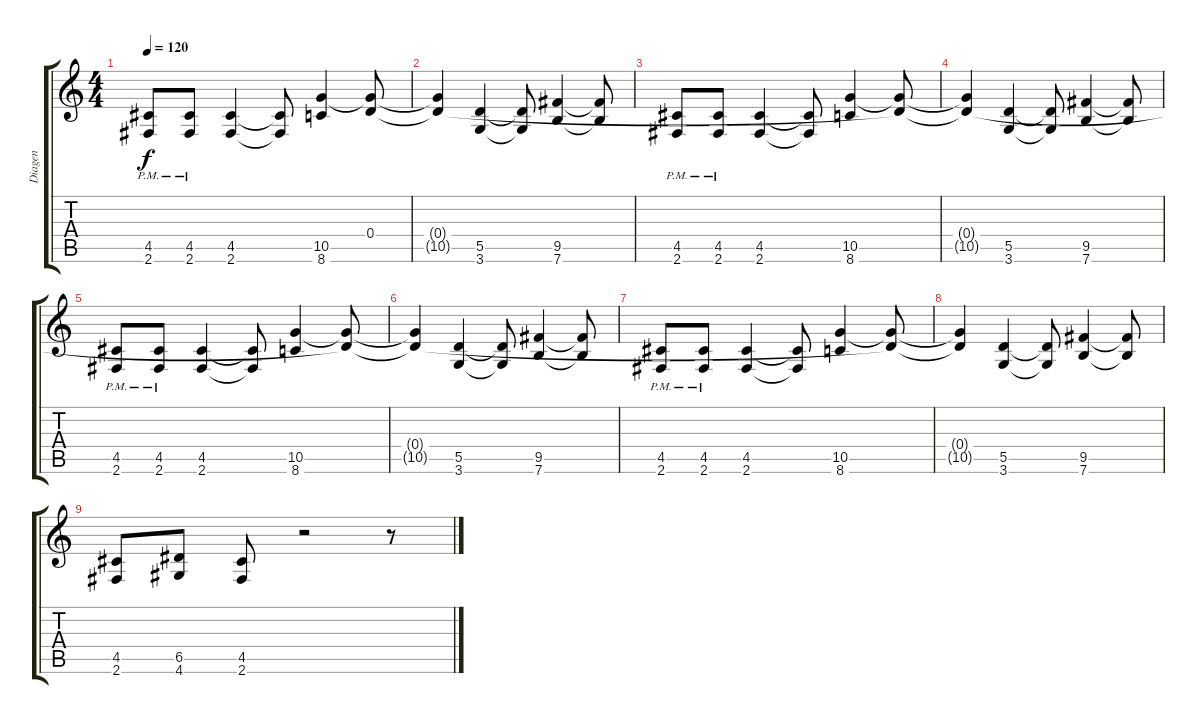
\track ("Diagen" "Diagen") {instrument overdrivenguitar}
\staff {score tabs}
\tuning (E4 B3 G3 D3 A2 E2) {hide}
\ts (4 4)
\tempo 120
\clef g2
\ks c
(4.5{pm} 2.6{pm}).8{dy f} (4.5{pm} 2.6{pm}).8 (4.5 2.6).4 (4.5{t} 2.6{t}).8 (10.5 8.6).4 (0.4{t} 10.5{t}).8 |
(0.4{t} 10.5{t}).4 (5.5 3.6).4 (5.5{t} 3.6{t}).8 (9.5 7.6).4 (9.5{t} 7.6{t}).8 |
(4.5{pm} 2.6{pm}).8 (4.5{pm} 2.6{pm}).8 (4.5 2.6).4 (4.5{t} 2.6{t}).8 (10.5 8.6).4 (0.4{t} 10.5{t}).8 |
(0.4{t} 10.5{t}).4 (5.5 3.6).4 (5.5{t} 3.6{t}).8 (9.5 7.6).4 (9.5{t} 7.6{t}).8 |
(4.5{pm} 2.6{pm}).8 (4.5{pm} 2.6{pm}).8 (4.5 2.6).4 (4.5{t} 2.6{t}).8 (10.5 8.6).4 (0.4{t} 10.5{t}).8 |
(0.4{t} 10.5{t}).4 (5.5 3.6).4 (5.5{t} 3.6{t}).8 (9.5 7.6).4 (9.5{t} 7.6{t}).8 |
(4.5{pm} 2.6{pm}).8 (4.5{pm} 2.6{pm}).8 (4.5 2.6).4 (4.5{t} 2.6{t}).8 (10.5 8.6).4 (0.4{t} 10.5{t}).8 |
(0.4{t} 10.5{t}).4 (5.5 3.6).4 (5.5{t} 3.6{t}).8 (9.5 7.6).4 (9.5{t} 7.6{t}).8 |
(4.5 2.6).8 (6.5 4.6).8 (4.5 2.6).8 r.2 r.8
